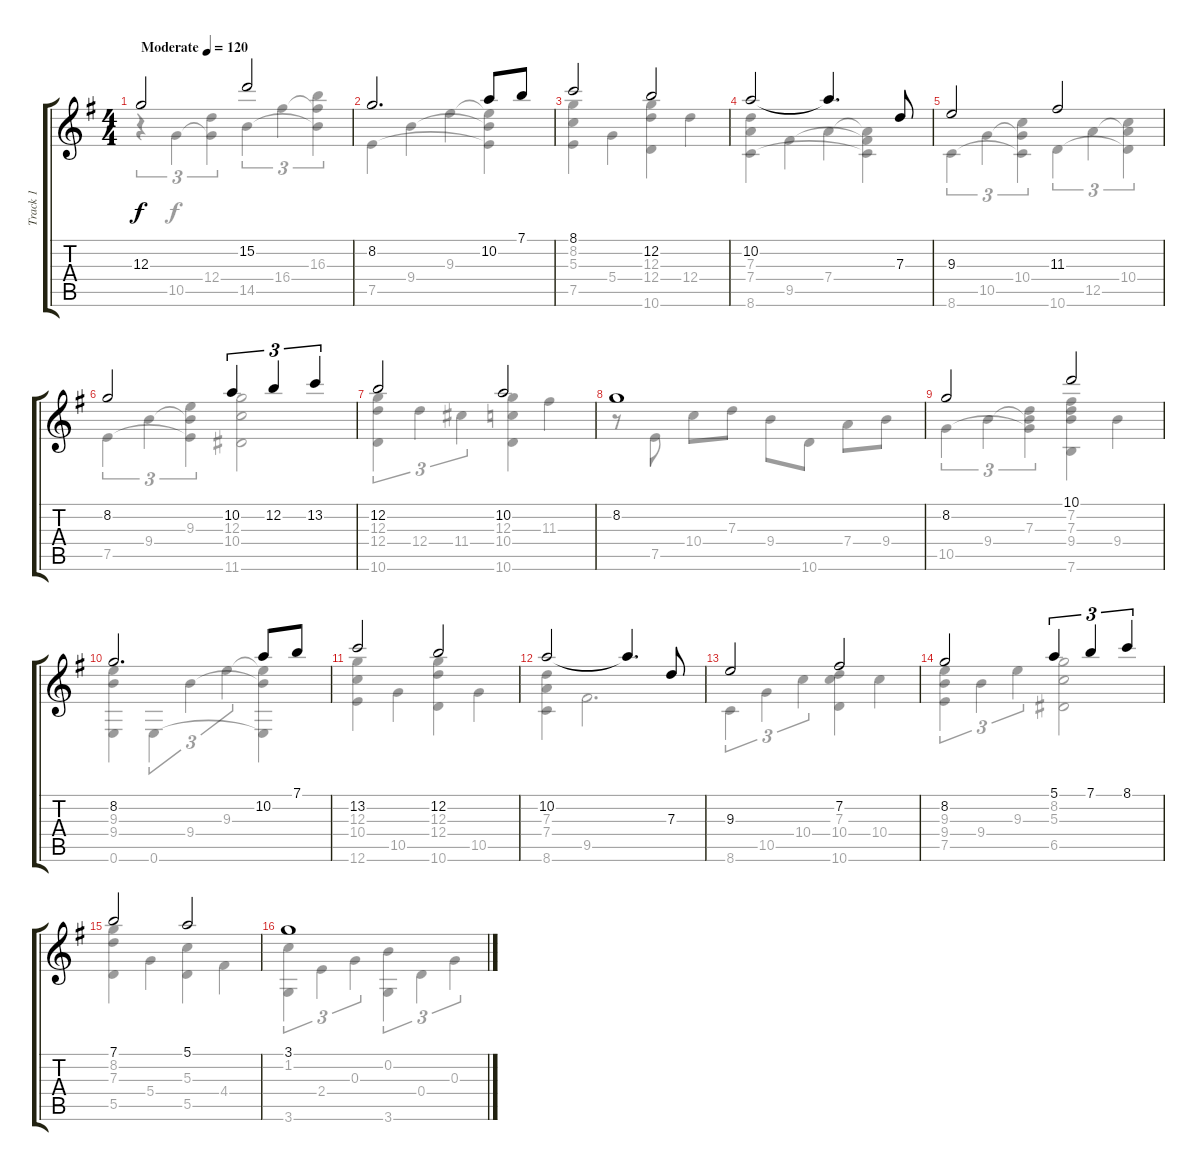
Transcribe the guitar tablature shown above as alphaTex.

\track ("Track 1" "Track 1") {instrument electricguitarjazz}
\staff {score tabs}
\tuning (E4 B3 G3 D3 A2 E2) {hide}
\voice
\ts (4 4)
\tempo (120 "Moderate")
\clef g2
\ks g
12.3.2{dy f instrument electricguitarjazz} 15.2.2 |
8.2.2{d} 10.2.8 7.1.8 |
8.1.2 12.2.2 |
10.2.2 10.2{t}.4{d} 7.3.8 |
9.3.2 11.3.2 |
8.2.2 10.2.4{tu (3 2)} 12.2.4{tu (3 2)} 13.2.4{tu (3 2)} |
12.2.2 10.2.2 |
8.2.1 |
8.2.2 10.1.2 |
8.2.2{d} 10.2.8 7.1.8 |
13.2.2 12.2.2 |
10.2.2 10.2{t}.4{d} 7.3.8 |
9.3.2 7.2.2 |
8.2.2 5.1.4{tu (3 2)} 7.1.4{tu (3 2)} 8.1.4{tu (3 2)} |
7.1.2 5.1.2 |
3.1.1
\voice
\clef g2
\ottava regular
\simile none
\ks g
r.4{tu (3 2) dy f} 10.5.4{tu (3 2)} (12.4 10.5{t}).4{tu (3 2)} 14.5.4{tu (3 2)} 16.4.4{tu (3 2)} (16.3 16.4{t} 14.5{t}).4{tu (3 2)} |
7.5.4 9.4.4 9.3.4 (9.3{t} 9.4{t} 7.5{t}).4 |
(8.2 5.3 7.5).4 5.4.4 (12.3 12.4 10.6).4 12.4.4 |
(7.3 7.4 8.6).4 9.5.4 7.4.4 (7.4{t} 9.5{t} 8.6{t}).4 |
8.6.4{tu (3 2)} 10.5.4{tu (3 2)} (10.4 10.5{t} 8.6{t}).4{tu (3 2)} 10.6.4{tu (3 2)} 12.5.4{tu (3 2)} (10.4 12.5{t} 10.6{t}).4{tu (3 2)} |
7.5.4{tu (3 2)} 9.4.4{tu (3 2)} (9.3 9.4{t} 7.5{t}).4{tu (3 2)} (12.3 10.4 11.6).2 |
(12.3 12.4 10.6).4{tu (3 2)} 12.4.4{tu (3 2)} 11.4.4{tu (3 2)} (12.3 10.4 10.6).4 11.3.4 |
r.8 7.5.8 10.4.8 7.3.8 9.4.8 10.6.8 7.4.8 9.4.8 |
10.5.4{tu (3 2)} 9.4.4{tu (3 2)} (7.3 9.4{t} 10.5{t}).4{tu (3 2)} (7.2 7.3 9.4 7.6).4 9.4.4 |
(9.3 9.4 0.6).4 0.6.4{tu (3 2)} 9.4.4{tu (3 2)} 9.3.4{tu (3 2)} (9.3{t} 9.4{t} 0.6{t}).4 |
(12.3 10.4 12.6).4 10.5.4 (12.3 12.4 10.6).4 10.5.4 |
(7.3 7.4 8.6).4 9.5.2{d} |
8.6.4{tu (3 2)} 10.5.4{tu (3 2)} 10.4.4{tu (3 2)} (7.3 10.4 10.6).4 10.4.4 |
(9.3 9.4 7.5).4{tu (3 2)} 9.4.4{tu (3 2)} 9.3.4{tu (3 2)} (8.2 5.3 6.5).2 |
(8.2 7.3 5.5).4 5.4.4 (5.3 5.5).4 4.4.4 |
(1.2 3.6).4{tu (3 2)} 2.4.4{tu (3 2)} 0.3.4{tu (3 2)} (0.2 3.6).4{tu (3 2)} 0.4.4{tu (3 2)} 0.3.4{tu (3 2)}
